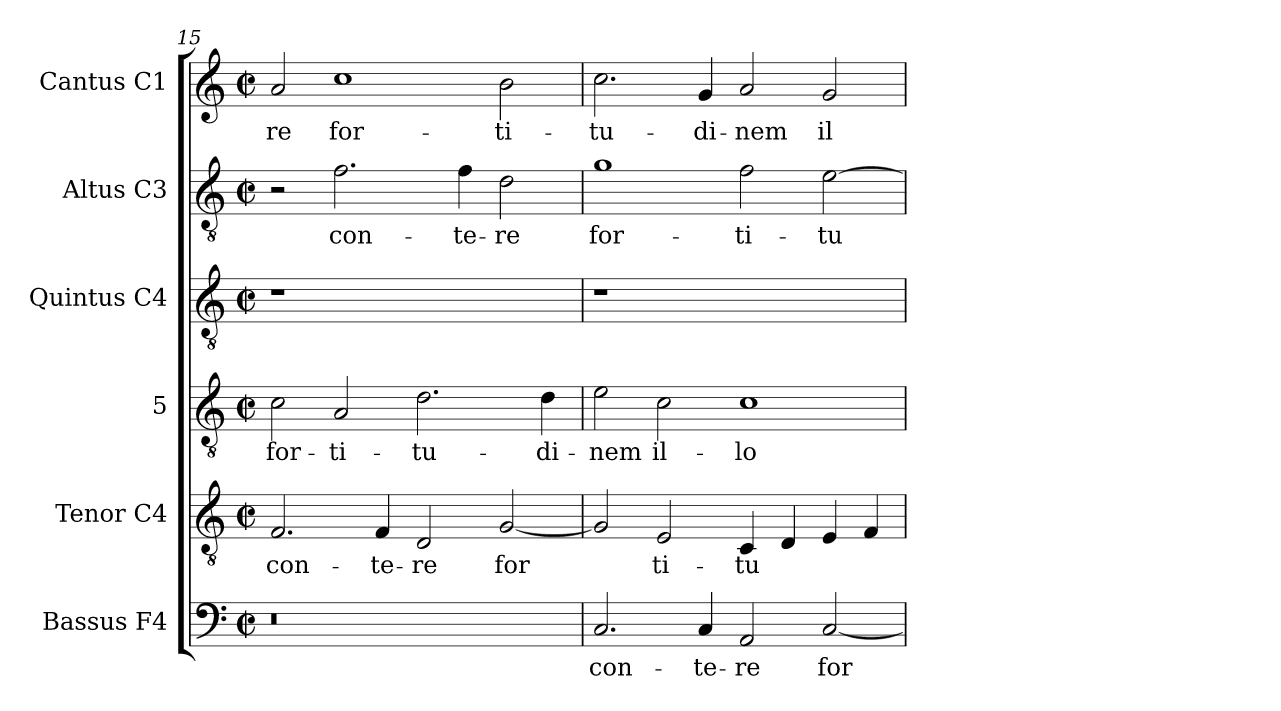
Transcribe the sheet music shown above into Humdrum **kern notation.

**kern	**text	**kern	**text	**kern	**text	**kern	**kern	**text	**kern	**text
*part6	*part6	*part5	*part5	*part4	*part4	*part3	*part2	*part2	*part1	*part1
*staff6	*staff6	*staff5	*staff5	*staff4	*staff4	*staff3	*staff2	*staff2	*staff1	*staff1
*I"Bassus  F4	*	*I"Tenor  C4	*	*I"5	*	*I"Quintus  C4	*I"Altus  C3	*	*I"Cantus  C1	*
*I'B	*	*I'T	*	*	*	*	*I'A	*	*I'C	*
*clefF4	*	*clefGv2	*	*clefGv2	*	*clefGv2	*clefGv2	*	*clefG2	*
*k[]	*	*k[]	*	*k[]	*	*k[]	*k[]	*	*k[]	*
*C:	*	*C:	*	*C:	*	*C:	*C:	*	*C:	*
*M2/2	*	*M2/2	*	*M2/2	*	*M2/2	*M2/2	*	*M2/2	*
*met(c|)	*	*met(c|)	*	*met(c|)	*	*met(c|)	*met(c|)	*	*met(c|)	*
=15	=15	=15	=15	=15	=15	=15	=15	=15	=15	=15
!	!	!	!LO:LY:b:cj	!	!LO:LY:b:cj	!	!	!	!	!LO:LY:b:cj
0r	.	2.F/	con-	2c\	for-	1r	2r	.	2a/	-re
!	!	!	!	!	!LO:LY:b:cj	!	!	!LO:LY:b:cj	!	!LO:LY:b:cj
.	.	.	.	2A/	-ti-	.	2.f\	con-	1cc	for-
!	!	!	!LO:LY:b:cj	!	!	!	!	!	!	!
.	.	4F/	-te-	.	.	.	.	.	.	.
!	!	!	!LO:LY:b:cj	!	!LO:LY:b:cj	!	!	!	!	!
.	.	2D/	-re	2.d\	-tu-	1ryy	.	.	.	.
!	!	!	!	!	!	!	!	!LO:LY:b:cj	!	!
.	.	.	.	.	.	.	4f\	-te-	.	.
!	!	!	!LO:LY:b:cj	!	!	!	!	!LO:LY:b:cj	!	!LO:LY:b:cj
.	.	[<2G/	for-	.	.	.	2d\	-re	2b\	-ti-
!	!	!	!	!	!LO:LY:b:cj	!	!	!	!	!
.	.	.	.	4d\	-di-	.	.	.	.	.
=16	=16	=16	=16	=16	=16	=16	=16	=16	=16	=16
!	!LO:LY:b:cj	!	!LO:LY:b:cj	!	!LO:LY:b:cj	!	!	!LO:LY:b:cj	!	!LO:LY:b:cj
2.C/	con-	2G/]	--	2e\	-nem	1r	1g	for-	2.cc\	-tu-
!	!	!	!LO:LY:b:cj	!	!LO:LY:b:cj	!	!	!	!	!
.	.	2E/	-ti-	2c\	il-	.	.	.	.	.
!	!LO:LY:b:cj	!	!	!	!	!	!	!	!	!LO:LY:b:cj
4C/	-te-	.	.	.	.	.	.	.	4g/	-di-
!	!LO:LY:b:cj	!	!LO:LY:b:cj	!	!LO:LY:b:cj	!	!	!LO:LY:b:cj	!	!LO:LY:b:cj
2AA/	-re	4C/	-tu-	1c	-lo-	1ryy	2f\	-ti-	2a/	-nem
!	!	!	!LO:LY:b:cj	!	!	!	!	!	!	!
.	.	4D/	--	.	.	.	.	.	.	.
!	!LO:LY:b:cj	!	!LO:LY:b:cj	!	!	!	!	!LO:LY:b:cj	!	!LO:LY:b:cj
[>2C/	for-	4E/	--	.	.	.	[>2e\	-tu-	2g/	il-
!	!	!	!LO:LY:b:cj	!	!	!	!	!	!	!
.	.	4F/	--	.	.	.	.	.	.	.
=	=	=	=	=	=	=	=	=	=	=
*-	*-	*-	*-	*-	*-	*-	*-	*-	*-	*-
